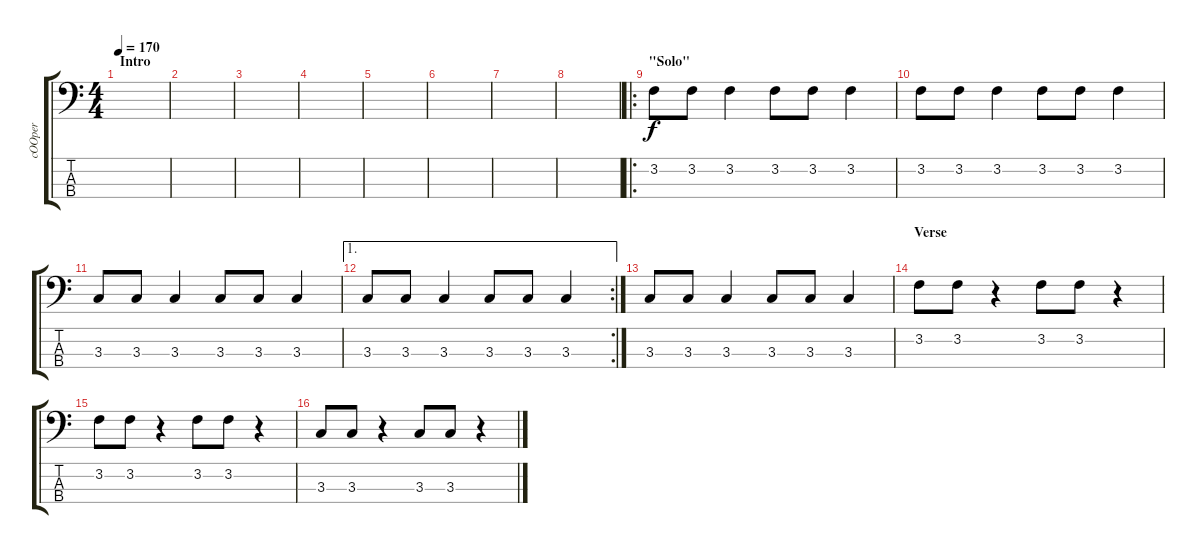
\track ("cOOper" "cOOper") {instrument electricbasspick}
\staff {score tabs}
\tuning (G2 D2 A1 E1) {hide}
\ts (4 4)
\section ("" "Intro")
\tempo 170
\clef f4
\ks c
|
|
|
|
|
|
|
|
\ro
\section ("" "\"Solo\"")
3.2.8 3.2.8 3.2.4 3.2.8 3.2.8 3.2.4 |
3.2.8 3.2.8 3.2.4 3.2.8 3.2.8 3.2.4 |
3.3.8 3.3.8 3.3.4 3.3.8 3.3.8 3.3.4 |
\ae 1
\rc 2
3.3.8 3.3.8 3.3.4 3.3.8 3.3.8 3.3.4 |
3.3.8 3.3.8 3.3.4 3.3.8 3.3.8 3.3.4 |
\section ("" "Verse")
3.2.8 3.2.8 r.4 3.2.8 3.2.8 r.4 |
3.2.8 3.2.8 r.4 3.2.8 3.2.8 r.4 |
3.3.8 3.3.8 r.4 3.3.8 3.3.8 r.4
